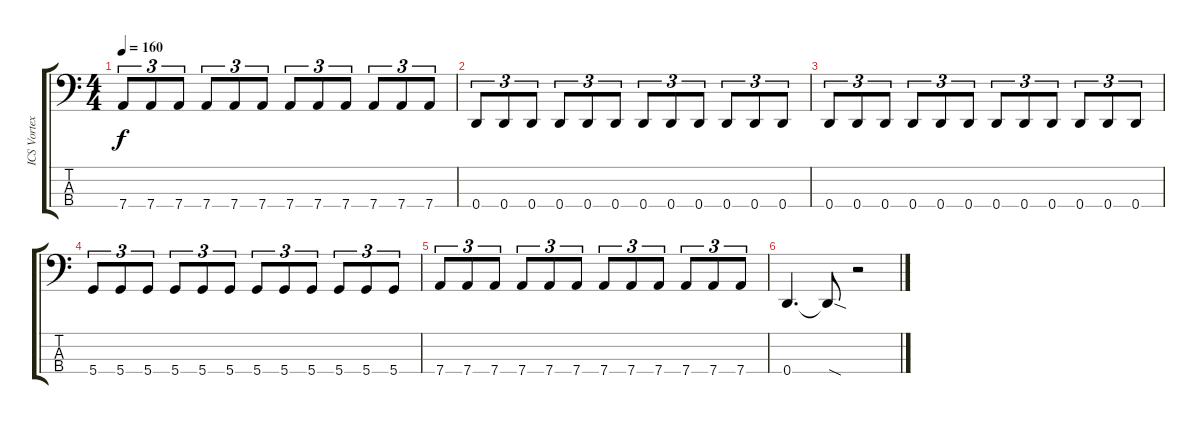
\track ("ICS Vortex - Bass" "ICS Vortex") {instrument electricbassfinger}
\staff {score tabs}
\tuning (F2 C2 G1 D1) {hide}
\ts (4 4)
\tempo 160
\clef f4
\ks c
7.4.8{tu (3 2) dy f} 7.4.8{tu (3 2)} 7.4.8{tu (3 2)} 7.4.8{tu (3 2)} 7.4.8{tu (3 2)} 7.4.8{tu (3 2)} 7.4.8{tu (3 2)} 7.4.8{tu (3 2)} 7.4.8{tu (3 2)} 7.4.8{tu (3 2)} 7.4.8{tu (3 2)} 7.4.8{tu (3 2)} |
0.4.8{tu (3 2)} 0.4.8{tu (3 2)} 0.4.8{tu (3 2)} 0.4.8{tu (3 2)} 0.4.8{tu (3 2)} 0.4.8{tu (3 2)} 0.4.8{tu (3 2)} 0.4.8{tu (3 2)} 0.4.8{tu (3 2)} 0.4.8{tu (3 2)} 0.4.8{tu (3 2)} 0.4.8{tu (3 2)} |
0.4.8{tu (3 2)} 0.4.8{tu (3 2)} 0.4.8{tu (3 2)} 0.4.8{tu (3 2)} 0.4.8{tu (3 2)} 0.4.8{tu (3 2)} 0.4.8{tu (3 2)} 0.4.8{tu (3 2)} 0.4.8{tu (3 2)} 0.4.8{tu (3 2)} 0.4.8{tu (3 2)} 0.4.8{tu (3 2)} |
5.4.8{tu (3 2)} 5.4.8{tu (3 2)} 5.4.8{tu (3 2)} 5.4.8{tu (3 2)} 5.4.8{tu (3 2)} 5.4.8{tu (3 2)} 5.4.8{tu (3 2)} 5.4.8{tu (3 2)} 5.4.8{tu (3 2)} 5.4.8{tu (3 2)} 5.4.8{tu (3 2)} 5.4.8{tu (3 2)} |
7.4.8{tu (3 2)} 7.4.8{tu (3 2)} 7.4.8{tu (3 2)} 7.4.8{tu (3 2)} 7.4.8{tu (3 2)} 7.4.8{tu (3 2)} 7.4.8{tu (3 2)} 7.4.8{tu (3 2)} 7.4.8{tu (3 2)} 7.4.8{tu (3 2)} 7.4.8{tu (3 2)} 7.4.8{tu (3 2)} |
0.4.4{d} 0.4{sod t}.8 r.2
